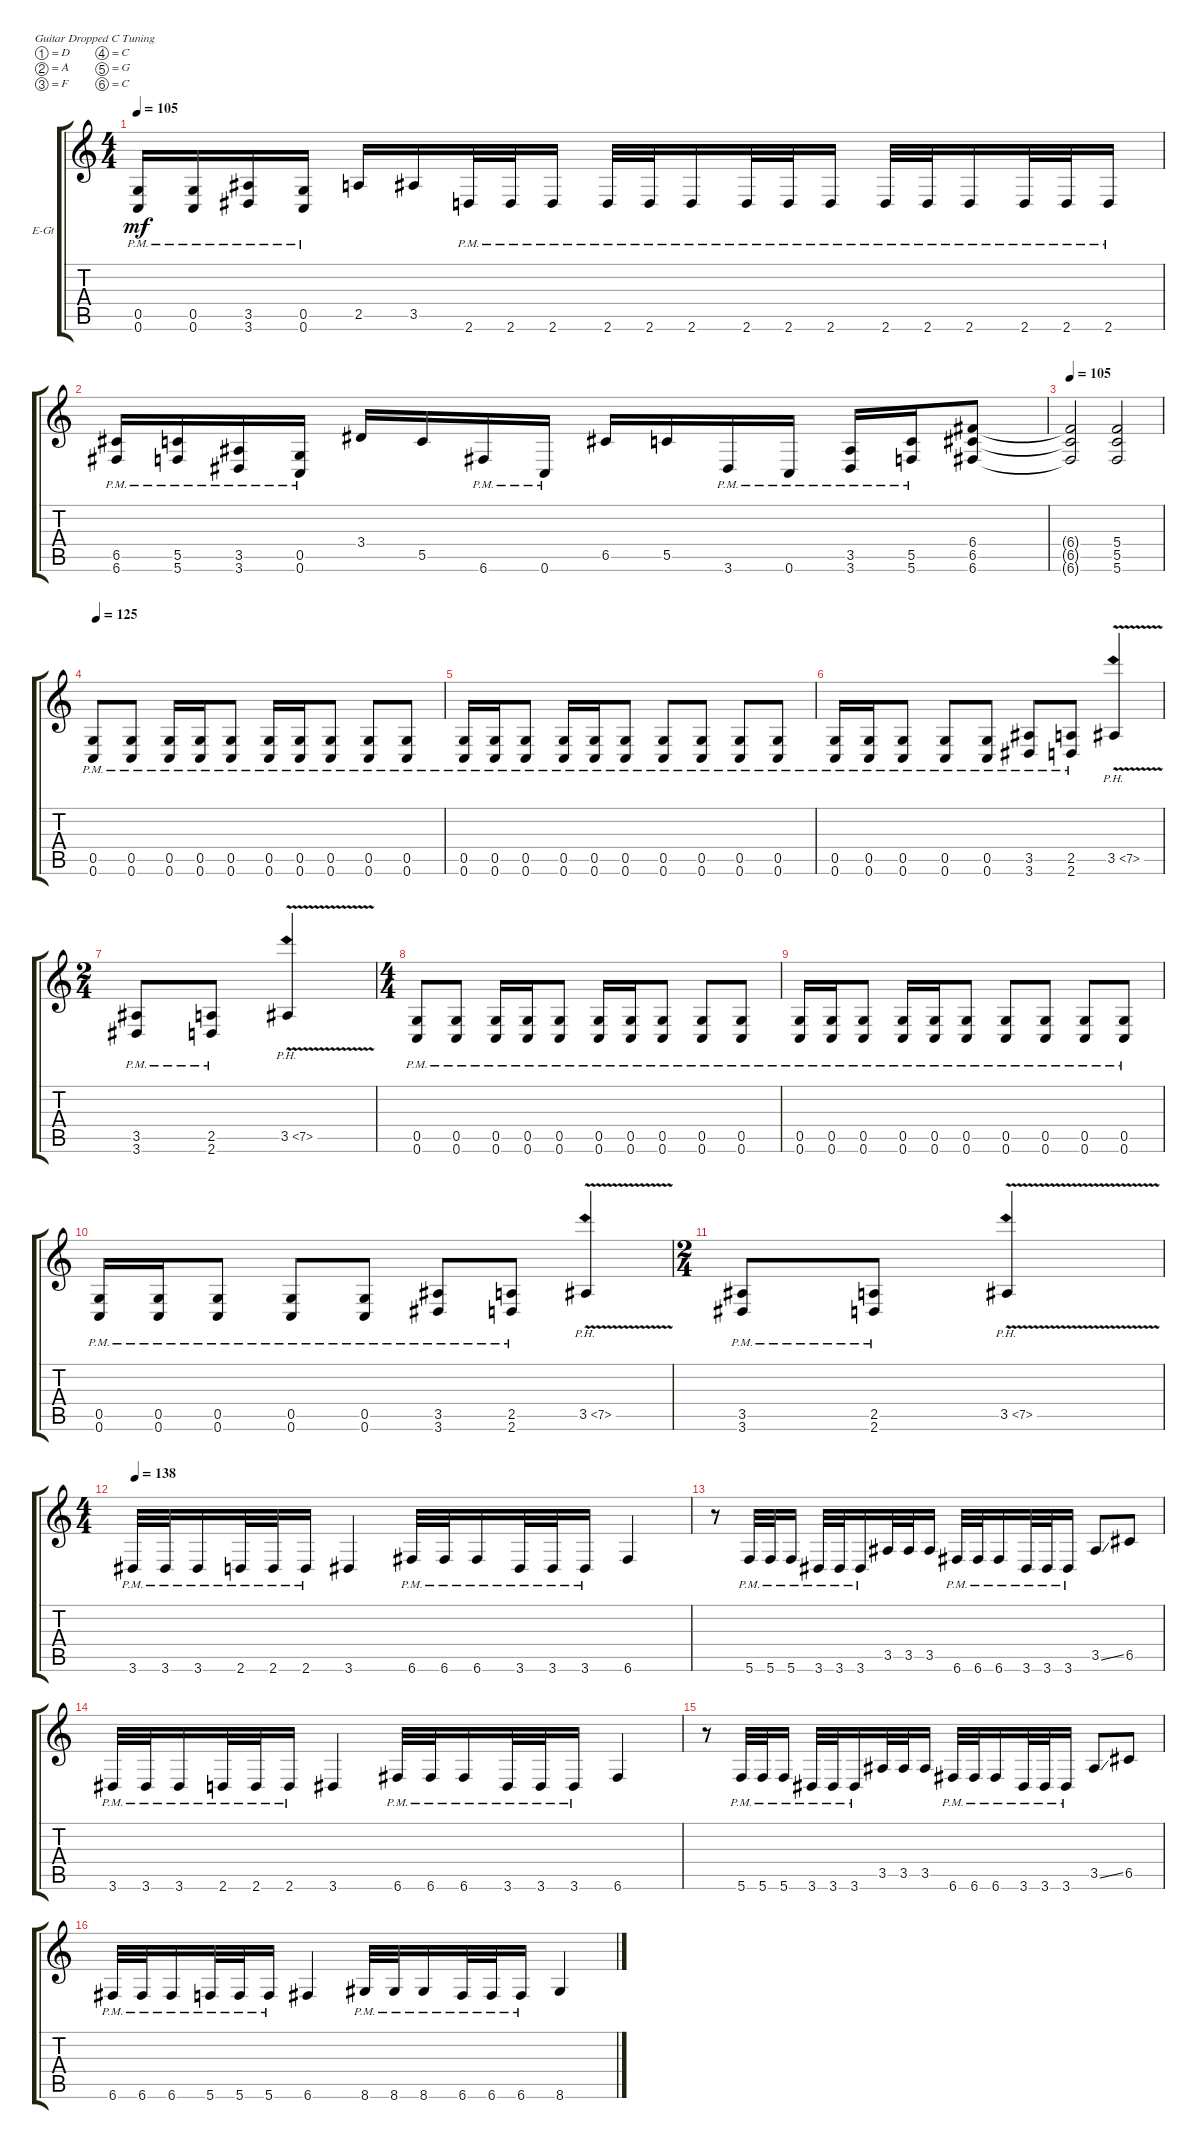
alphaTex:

\defaultSystemsLayout 4
\bracketExtendMode groupsimilarinstruments
\firstSystemTrackNameOrientation horizontal
\otherSystemsTrackNameOrientation horizontal
\track ("Electric Guitar" "E-Gt") {instrument overdrivenguitar}
\staff {score tabs}
\tuning (D4 A3 F3 C3 G2 C2)
\ts (4 4)
\tempo 105
\clef g2
\ks c
(0.6{pm} 0.5{pm}).16{dy mf} (0.6{pm} 0.5{pm}).16 (3.6{pm} 3.5{pm}).16 (0.6{pm} 0.5{pm}).16 2.5.16 3.5.16 2.6{pm}.32 2.6{pm}.32 2.6{pm}.16 2.6{pm}.32 2.6{pm}.32 2.6{pm}.16 2.6{pm}.32 2.6{pm}.32 2.6{pm}.16 2.6{pm}.32 2.6{pm}.32 2.6{pm}.16 2.6{pm}.32 2.6{pm}.32 2.6{pm}.16 |
(6.6{pm} 6.5{pm}).16 (5.6{pm} 5.5{pm}).16 (3.6{pm} 3.5{pm}).16 (0.6{pm} 0.5{pm}).16 3.4.16 5.5.16 6.6{pm}.16 0.6{pm}.16 6.5.16 5.5.16 3.6{pm}.16 0.6{pm}.16 (3.6{pm} 3.5{pm}).16 (5.6{pm} 5.5{pm}).16 (6.6 6.5 6.4).8 |
\tempo (105 0.00625)
(6.6{t} 6.5{t} 6.4{t}).2 (5.4 5.5 5.6).2 |
\tempo (125 0.0125)
(0.6{pm} 0.5{pm}).8 (0.6{pm} 0.5{pm}).8 (0.6{pm} 0.5{pm}).16 (0.6{pm} 0.5{pm}).16 (0.6{pm} 0.5{pm}).8 (0.6{pm} 0.5{pm}).16 (0.6{pm} 0.5{pm}).16 (0.6{pm} 0.5{pm}).8 (0.6{pm} 0.5{pm}).8 (0.6{pm} 0.5{pm}).8 |
(0.6{pm} 0.5{pm}).16 (0.6{pm} 0.5{pm}).16 (0.6{pm} 0.5{pm}).8 (0.6{pm} 0.5{pm}).16 (0.6{pm} 0.5{pm}).16 (0.6{pm} 0.5{pm}).8 (0.5{pm} 0.6{pm}).8 (0.6{pm} 0.5{pm}).8 (0.5{pm} 0.6{pm}).8 (0.6{pm} 0.5{pm}).8 |
(0.6{pm} 0.5{pm}).16 (0.6{pm} 0.5{pm}).16 (0.6{pm} 0.5{pm}).8 (0.6{pm} 0.5{pm}).8 (0.6{pm} 0.5{pm}).8 (3.6{pm} 3.5{pm}).8 (2.5{pm} 2.6{pm}).8 3.5{ph 4 v}.4 |
\ts (2 4)
(3.6{pm} 3.5{pm}).8 (2.5{pm} 2.6{pm}).8 3.5{ph 4 v}.4 |
\ts (4 4)
(0.6{pm} 0.5{pm}).8 (0.6{pm} 0.5{pm}).8 (0.6{pm} 0.5{pm}).16 (0.6{pm} 0.5{pm}).16 (0.6{pm} 0.5{pm}).8 (0.6{pm} 0.5{pm}).16 (0.6{pm} 0.5{pm}).16 (0.6{pm} 0.5{pm}).8 (0.6{pm} 0.5{pm}).8 (0.6{pm} 0.5{pm}).8 |
(0.6{pm} 0.5{pm}).16 (0.6{pm} 0.5{pm}).16 (0.6{pm} 0.5{pm}).8 (0.6{pm} 0.5{pm}).16 (0.6{pm} 0.5{pm}).16 (0.6{pm} 0.5{pm}).8 (0.5{pm} 0.6{pm}).8 (0.6{pm} 0.5{pm}).8 (0.5{pm} 0.6{pm}).8 (0.6{pm} 0.5{pm}).8 |
(0.6{pm} 0.5{pm}).16 (0.6{pm} 0.5{pm}).16 (0.6{pm} 0.5{pm}).8 (0.6{pm} 0.5{pm}).8 (0.6{pm} 0.5{pm}).8 (3.6{pm} 3.5{pm}).8 (2.5{pm} 2.6{pm}).8 3.5{ph 4 v}.4 |
\ts (2 4)
(3.6{pm} 3.5{pm}).8 (2.5{pm} 2.6{pm}).8 3.5{ph 4 v}.4 |
\ts (4 4)
\tempo (138 0.00625)
3.6{pm}.32 3.6{pm}.32 3.6{pm}.16 2.6{pm}.32 2.6{pm}.32 2.6{pm}.16 3.6.4 6.6{pm}.32 6.6{pm}.32 6.6{pm}.16 3.6{pm}.32 3.6{pm}.32 3.6{pm}.16 6.6.4 |
r.8 5.6{pm}.32 5.6{pm}.32 5.6{pm}.16 3.6{pm}.32 3.6{pm}.32 3.6{pm}.16 3.5.32 3.5.32 3.5.16 6.6{pm}.32 6.6{pm}.32 6.6{pm}.16 3.6{pm}.32 3.6{pm}.32 3.6{pm}.16 3.5{ss}.8 6.5.8 |
3.6{pm}.32 3.6{pm}.32 3.6{pm}.16 2.6{pm}.32 2.6{pm}.32 2.6{pm}.16 3.6.4 6.6{pm}.32 6.6{pm}.32 6.6{pm}.16 3.6{pm}.32 3.6{pm}.32 3.6{pm}.16 6.6.4 |
r.8 5.6{pm}.32 5.6{pm}.32 5.6{pm}.16 3.6{pm}.32 3.6{pm}.32 3.6{pm}.16 3.5.32 3.5.32 3.5.16 6.6{pm}.32 6.6{pm}.32 6.6{pm}.16 3.6{pm}.32 3.6{pm}.32 3.6{pm}.16 3.5{ss}.8 6.5.8 |
6.6{pm}.32 6.6{pm}.32 6.6{pm}.16 5.6{pm}.32 5.6{pm}.32 5.6{pm}.16 6.6.4 8.6{pm}.32 8.6{pm}.32 8.6{pm}.16 6.6{pm}.32 6.6{pm}.32 6.6{pm}.16 8.6.4
